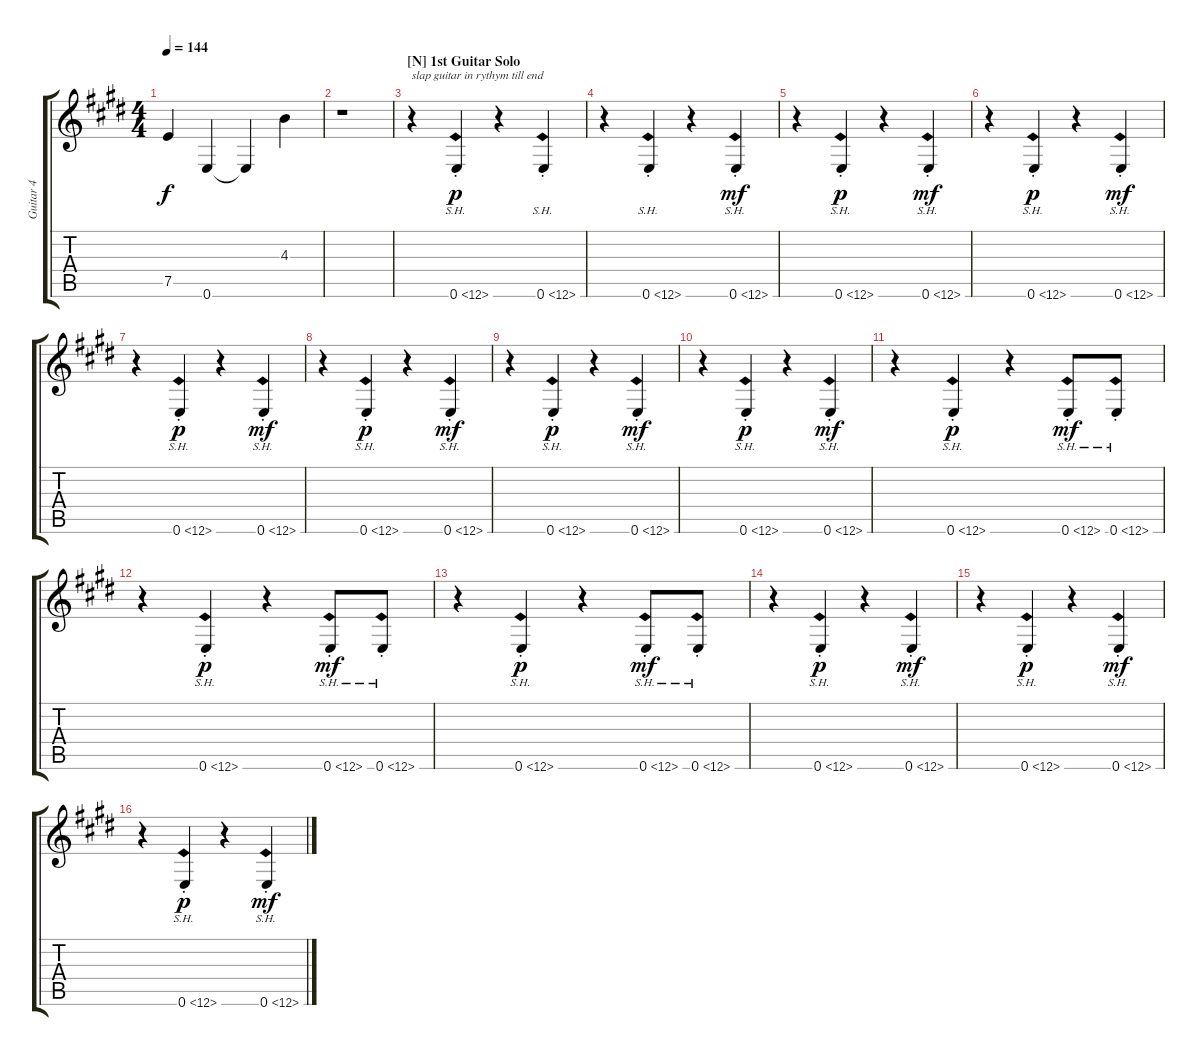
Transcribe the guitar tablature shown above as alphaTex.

\track ("Guitar 4" "Guitar 4") {instrument acousticguitarsteel}
\staff {score tabs}
\tuning (E4 B3 G3 D3 A2 E2) {hide}
\ts (4 4)
\tempo 144
\clef g2
\ks e
7.5.4{dy f} 0.6.4 0.6{t}.4 4.3.4 |
r.1 |
\section ("" "[N] 1st Guitar Solo")
r.4{txt "slap guitar in rythym till end"} 0.6{sh 12 st}.4{dy p volume 8 instrument woodblock} r.4 0.6{sh 12 st}.4 |
r.4 0.6{sh 12 st}.4 r.4 0.6{sh 12 st}.4{dy mf} |
r.4 0.6{sh 12 st}.4{dy p} r.4 0.6{sh 12 st}.4{dy mf} |
r.4 0.6{sh 12 st}.4{dy p} r.4 0.6{sh 12 st}.4{dy mf} |
r.4 0.6{sh 12 st}.4{dy p} r.4 0.6{sh 12 st}.4{dy mf} |
r.4 0.6{sh 12 st}.4{dy p} r.4 0.6{sh 12 st}.4{dy mf} |
r.4 0.6{sh 12 st}.4{dy p} r.4 0.6{sh 12 st}.4{dy mf} |
r.4 0.6{sh 12 st}.4{dy p} r.4 0.6{sh 12 st}.4{dy mf} |
r.4 0.6{sh 12 st}.4{dy p} r.4 0.6{sh 12 st}.8{dy mf} 0.6{sh 12 st}.8 |
r.4 0.6{sh 12 st}.4{dy p} r.4 0.6{sh 12 st}.8{dy mf} 0.6{sh 12 st}.8 |
r.4 0.6{sh 12 st}.4{dy p} r.4 0.6{sh 12 st}.8{dy mf} 0.6{sh 12 st}.8 |
r.4 0.6{sh 12 st}.4{dy p} r.4 0.6{sh 12 st}.4{dy mf} |
r.4 0.6{sh 12 st}.4{dy p} r.4 0.6{sh 12 st}.4{dy mf} |
r.4 0.6{sh 12 st}.4{dy p} r.4 0.6{sh 12 st}.4{dy mf}
